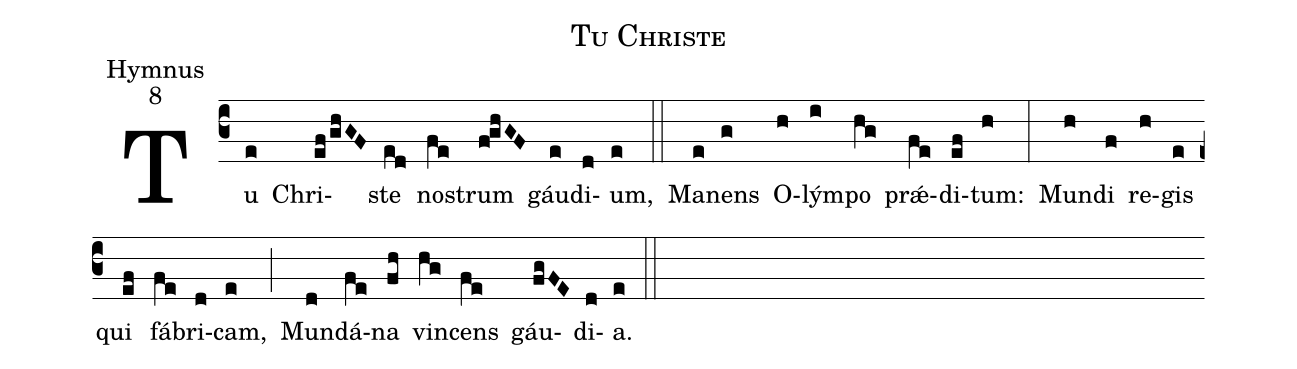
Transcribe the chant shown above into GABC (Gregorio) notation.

name:Tu Christe;
office-part:Hymnus;
mode:8;
%%
(c3) Tu(e) Chri(ef/ghGF)ste(ed) no(fe)strum(f!ghGF) gáu(e)di(d)um,(e) (::)
Ma(e)nens(g) O(h)lým(i)po(hg) pr{<sp>'ae</sp>}(fe)di(ef)tum:(h) (:)
Mun(h)di(f) re(h)gis(e) qui(ef) fá(fe)bri(d)cam,(e) (;) Mun(d)dá(fe)na(fh) vin(hg)cens(fe) gáu(fgFE)di(d)a.(e) (::)
